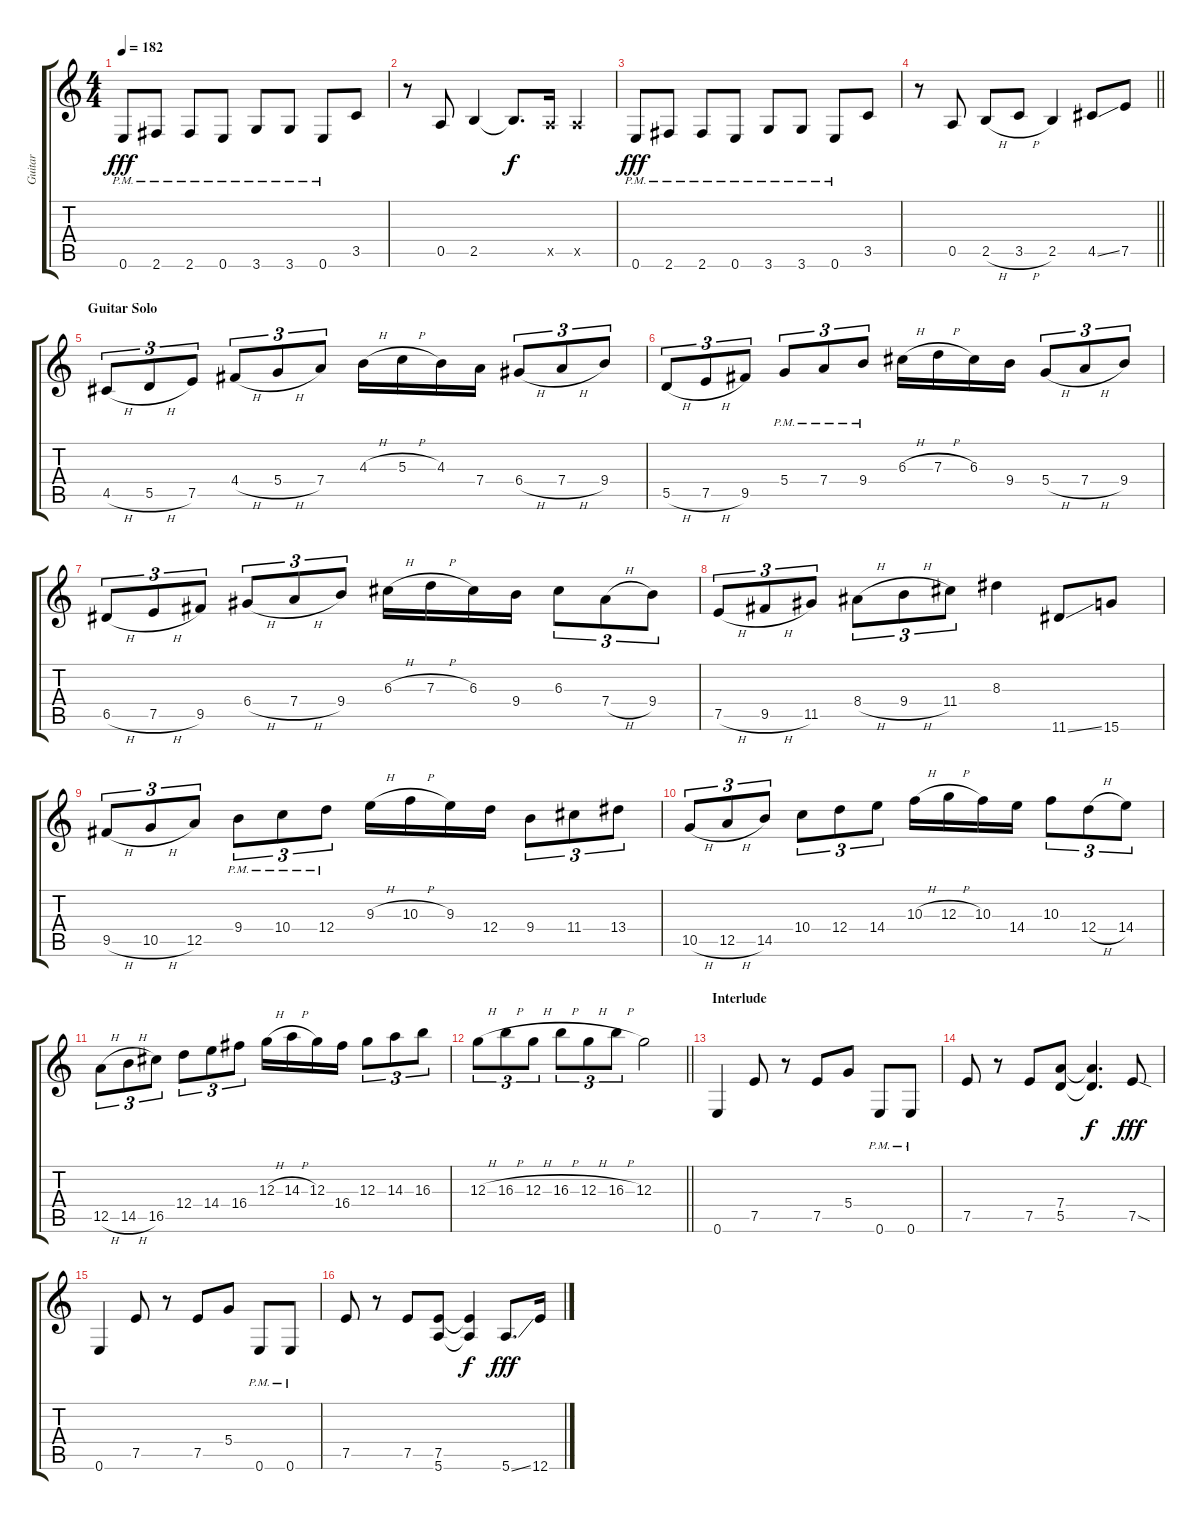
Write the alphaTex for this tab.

\track ("Guitar" "Guitar") {instrument distortionguitar}
\staff {score tabs}
\tuning (E4 B3 G3 D3 A2 E2) {hide}
\ts (4 4)
\tempo 182
\clef g2
\ks c
0.6{pm}.8{dy fff} 2.6{pm}.8 2.6{pm}.8 0.6{pm}.8 3.6{pm}.8 3.6{pm}.8 0.6{pm}.8 3.5.8 |
r.8 0.5.8 2.5.4 2.5{t}.8{d dy f} 0.5{x}.16 0.5{x}.4 |
0.6{pm}.8{dy fff} 2.6{pm}.8 2.6{pm}.8 0.6{pm}.8 3.6{pm}.8 3.6{pm}.8 0.6{pm}.8 3.5.8 |
\barLineRight lightlight
r.8 0.5.8 2.5{h}.8 3.5{h}.8 2.5.4 4.5{ss}.8 7.5.8 |
\section ("" "Guitar Solo")
4.5{h}.8{tu (3 2)} 5.5{h}.8{tu (3 2)} 7.5.8{tu (3 2)} 4.4{h}.8{tu (3 2)} 5.4{h}.8{tu (3 2)} 7.4.8{tu (3 2)} 4.3{h}.16 5.3{h}.16 4.3.16 7.4.16 6.4{h}.8{tu (3 2)} 7.4{h}.8{tu (3 2)} 9.4.8{tu (3 2)} |
5.5{h}.8{tu (3 2)} 7.5{h}.8{tu (3 2)} 9.5.8{tu (3 2)} 5.4{pm}.8{tu (3 2)} 7.4{pm}.8{tu (3 2)} 9.4{pm}.8{tu (3 2)} 6.3{h}.16 7.3{h}.16 6.3.16 9.4.16 5.4{h}.8{tu (3 2)} 7.4{h}.8{tu (3 2)} 9.4.8{tu (3 2)} |
6.5{h}.8{tu (3 2)} 7.5{h}.8{tu (3 2)} 9.5.8{tu (3 2)} 6.4{h}.8{tu (3 2)} 7.4{h}.8{tu (3 2)} 9.4.8{tu (3 2)} 6.3{h}.16 7.3{h}.16 6.3.16 9.4.16 6.3.8{tu (3 2)} 7.4{h}.8{tu (3 2)} 9.4.8{tu (3 2)} |
7.5{h}.8{tu (3 2)} 9.5{h}.8{tu (3 2)} 11.5.8{tu (3 2)} 8.4{h}.8{tu (3 2)} 9.4{h}.8{tu (3 2)} 11.4.8{tu (3 2)} 8.3.4 11.6{ss}.8 15.6.8 |
9.5{h}.8{tu (3 2)} 10.5{h}.8{tu (3 2)} 12.5.8{tu (3 2)} 9.4{pm}.8{tu (3 2)} 10.4{pm}.8{tu (3 2)} 12.4{pm}.8{tu (3 2)} 9.3{h}.16 10.3{h}.16 9.3.16 12.4.16 9.4.8{tu (3 2)} 11.4.8{tu (3 2)} 13.4.8{tu (3 2)} |
10.5{h}.8{tu (3 2)} 12.5{h}.8{tu (3 2)} 14.5.8{tu (3 2)} 10.4.8{tu (3 2)} 12.4.8{tu (3 2)} 14.4.8{tu (3 2)} 10.3{h}.16 12.3{h}.16 10.3.16 14.4.16 10.3.8{tu (3 2)} 12.4{h}.8{tu (3 2)} 14.4.8{tu (3 2)} |
12.5{h}.8{tu (3 2)} 14.5{h}.8{tu (3 2)} 16.5.8{tu (3 2)} 12.4.8{tu (3 2)} 14.4.8{tu (3 2)} 16.4.8{tu (3 2)} 12.3{h}.16 14.3{h}.16 12.3.16 16.4.16 12.3.8{tu (3 2)} 14.3.8{tu (3 2)} 16.3.8{tu (3 2)} |
\barLineRight lightlight
12.3{h}.8{tu (3 2)} 16.3{h}.8{tu (3 2)} 12.3{h}.8{tu (3 2)} 16.3{h}.8{tu (3 2)} 12.3{h}.8{tu (3 2)} 16.3{h}.8{tu (3 2)} 12.3.2 |
\section ("" "Interlude")
0.6.4 7.5.8 r.8 7.5.8 5.4.8 0.6{pm}.8 0.6{pm}.8 |
7.5.8 r.8 7.5.8 (7.4 5.5).8 (7.4{t} 5.5{t}).4{d dy f} 7.5{sod}.8{dy fff} |
0.6.4 7.5.8 r.8 7.5.8 5.4.8 0.6{pm}.8 0.6{pm}.8 |
7.5.8 r.8 7.5.8 (7.5 5.6).8 (7.5{t} 5.6{t}).4{dy f} 5.6{ss}.8{d dy fff} 12.6.16
